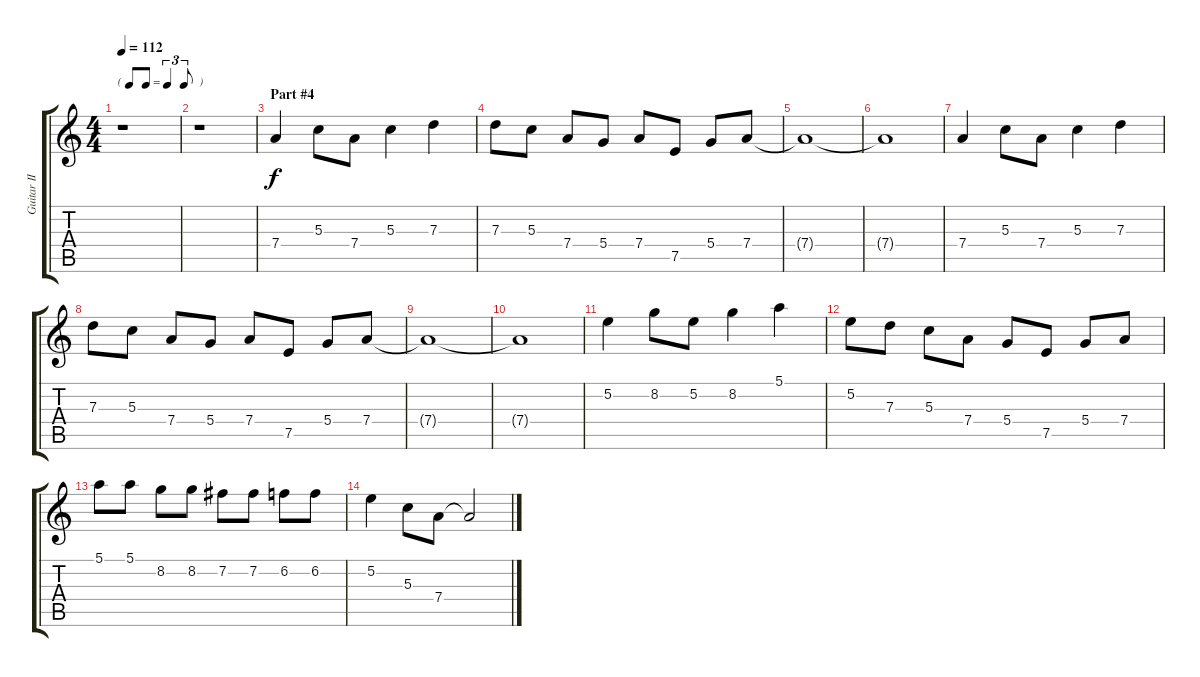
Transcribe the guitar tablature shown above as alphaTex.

\track ("Guitar II" "Guitar II") {instrument electricguitarjazz}
\staff {score tabs}
\tuning (E4 B3 G3 D3 A2 E2) {hide}
\ts (4 4)
\tf triplet8th
\tempo 112
\clef g2
\ks c
r.1{dy f} |
r.1 |
\section ("" "Part #4")
7.4.4 5.3.8 7.4.8 5.3.4 7.3.4 |
7.3.8 5.3.8 7.4.8 5.4.8 7.4.8 7.5.8 5.4.8 7.4.8 |
7.4{t}.1 |
7.4{t}.1 |
7.4.4 5.3.8 7.4.8 5.3.4 7.3.4 |
7.3.8 5.3.8 7.4.8 5.4.8 7.4.8 7.5.8 5.4.8 7.4.8 |
7.4{t}.1 |
7.4{t}.1 |
5.2.4 8.2.8 5.2.8 8.2.4 5.1.4 |
5.2.8 7.3.8 5.3.8 7.4.8 5.4.8 7.5.8 5.4.8 7.4.8 |
5.1.8 5.1.8 8.2.8 8.2.8 7.2.8 7.2.8 6.2.8 6.2.8 |
5.2.4 5.3.8 7.4.8 7.4{t}.2
